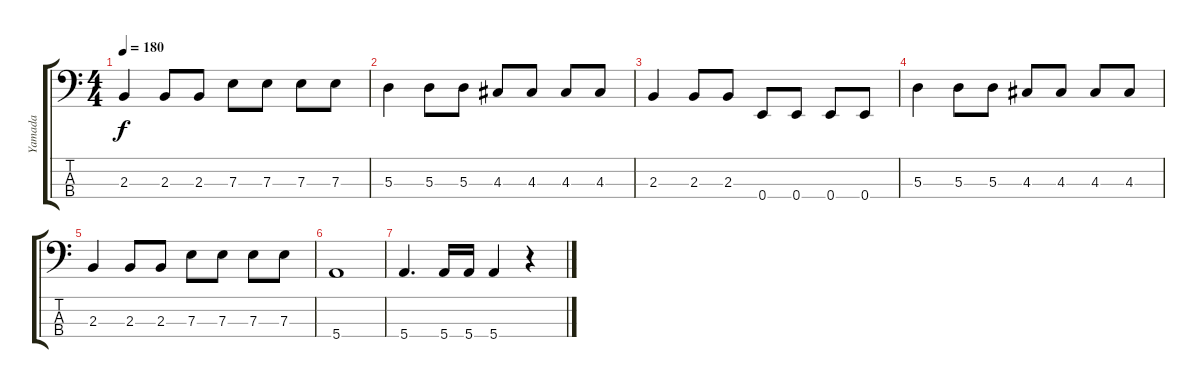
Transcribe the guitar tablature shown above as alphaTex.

\track ("Yamada" "Yamada") {instrument electricbasspick}
\staff {score tabs}
\tuning (G2 D2 A1 E1) {hide}
\ts (4 4)
\tempo 180
\clef f4
\ks c
2.3.4{dy f} 2.3.8 2.3.8 7.3.8 7.3.8 7.3.8 7.3.8 |
5.3.4 5.3.8 5.3.8 4.3.8 4.3.8 4.3.8 4.3.8 |
2.3.4 2.3.8 2.3.8 0.4.8 0.4.8 0.4.8 0.4.8 |
5.3.4 5.3.8 5.3.8 4.3.8 4.3.8 4.3.8 4.3.8 |
2.3.4 2.3.8 2.3.8 7.3.8 7.3.8 7.3.8 7.3.8 |
5.4.1 |
5.4.4{d} 5.4.16 5.4.16 5.4.4 r.4
